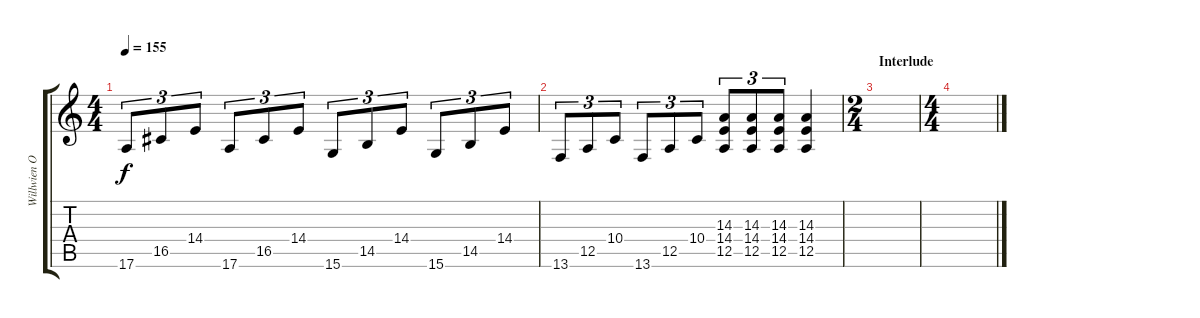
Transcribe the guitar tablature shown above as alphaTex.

\track ("Willwien Orfeus (Rain)" "Willwien O") {instrument fx1rain}
\staff {score tabs}
\tuning (E4 B3 G3 D3 A2 E2) {hide}
\ts (4 4)
\tempo 155
\clef g2
\ks c
17.6.8{tu (3 2) dy f} 16.5.8{tu (3 2)} 14.4.8{tu (3 2)} 17.6.8{tu (3 2)} 16.5.8{tu (3 2)} 14.4.8{tu (3 2)} 15.6.8{tu (3 2)} 14.5.8{tu (3 2)} 14.4.8{tu (3 2)} 15.6.8{tu (3 2)} 14.5.8{tu (3 2)} 14.4.8{tu (3 2)} |
13.6.8{tu (3 2)} 12.5.8{tu (3 2)} 10.4.8{tu (3 2)} 13.6.8{tu (3 2)} 12.5.8{tu (3 2)} 10.4.8{tu (3 2)} (14.3 14.4 12.5).8{tu (3 2)} (14.3 14.4 12.5).8{tu (3 2)} (14.3 14.4 12.5).8{tu (3 2)} (14.3 14.4 12.5).4 |
\ts (2 4)
\section ("" "Interlude")
|
\ts (4 4)
